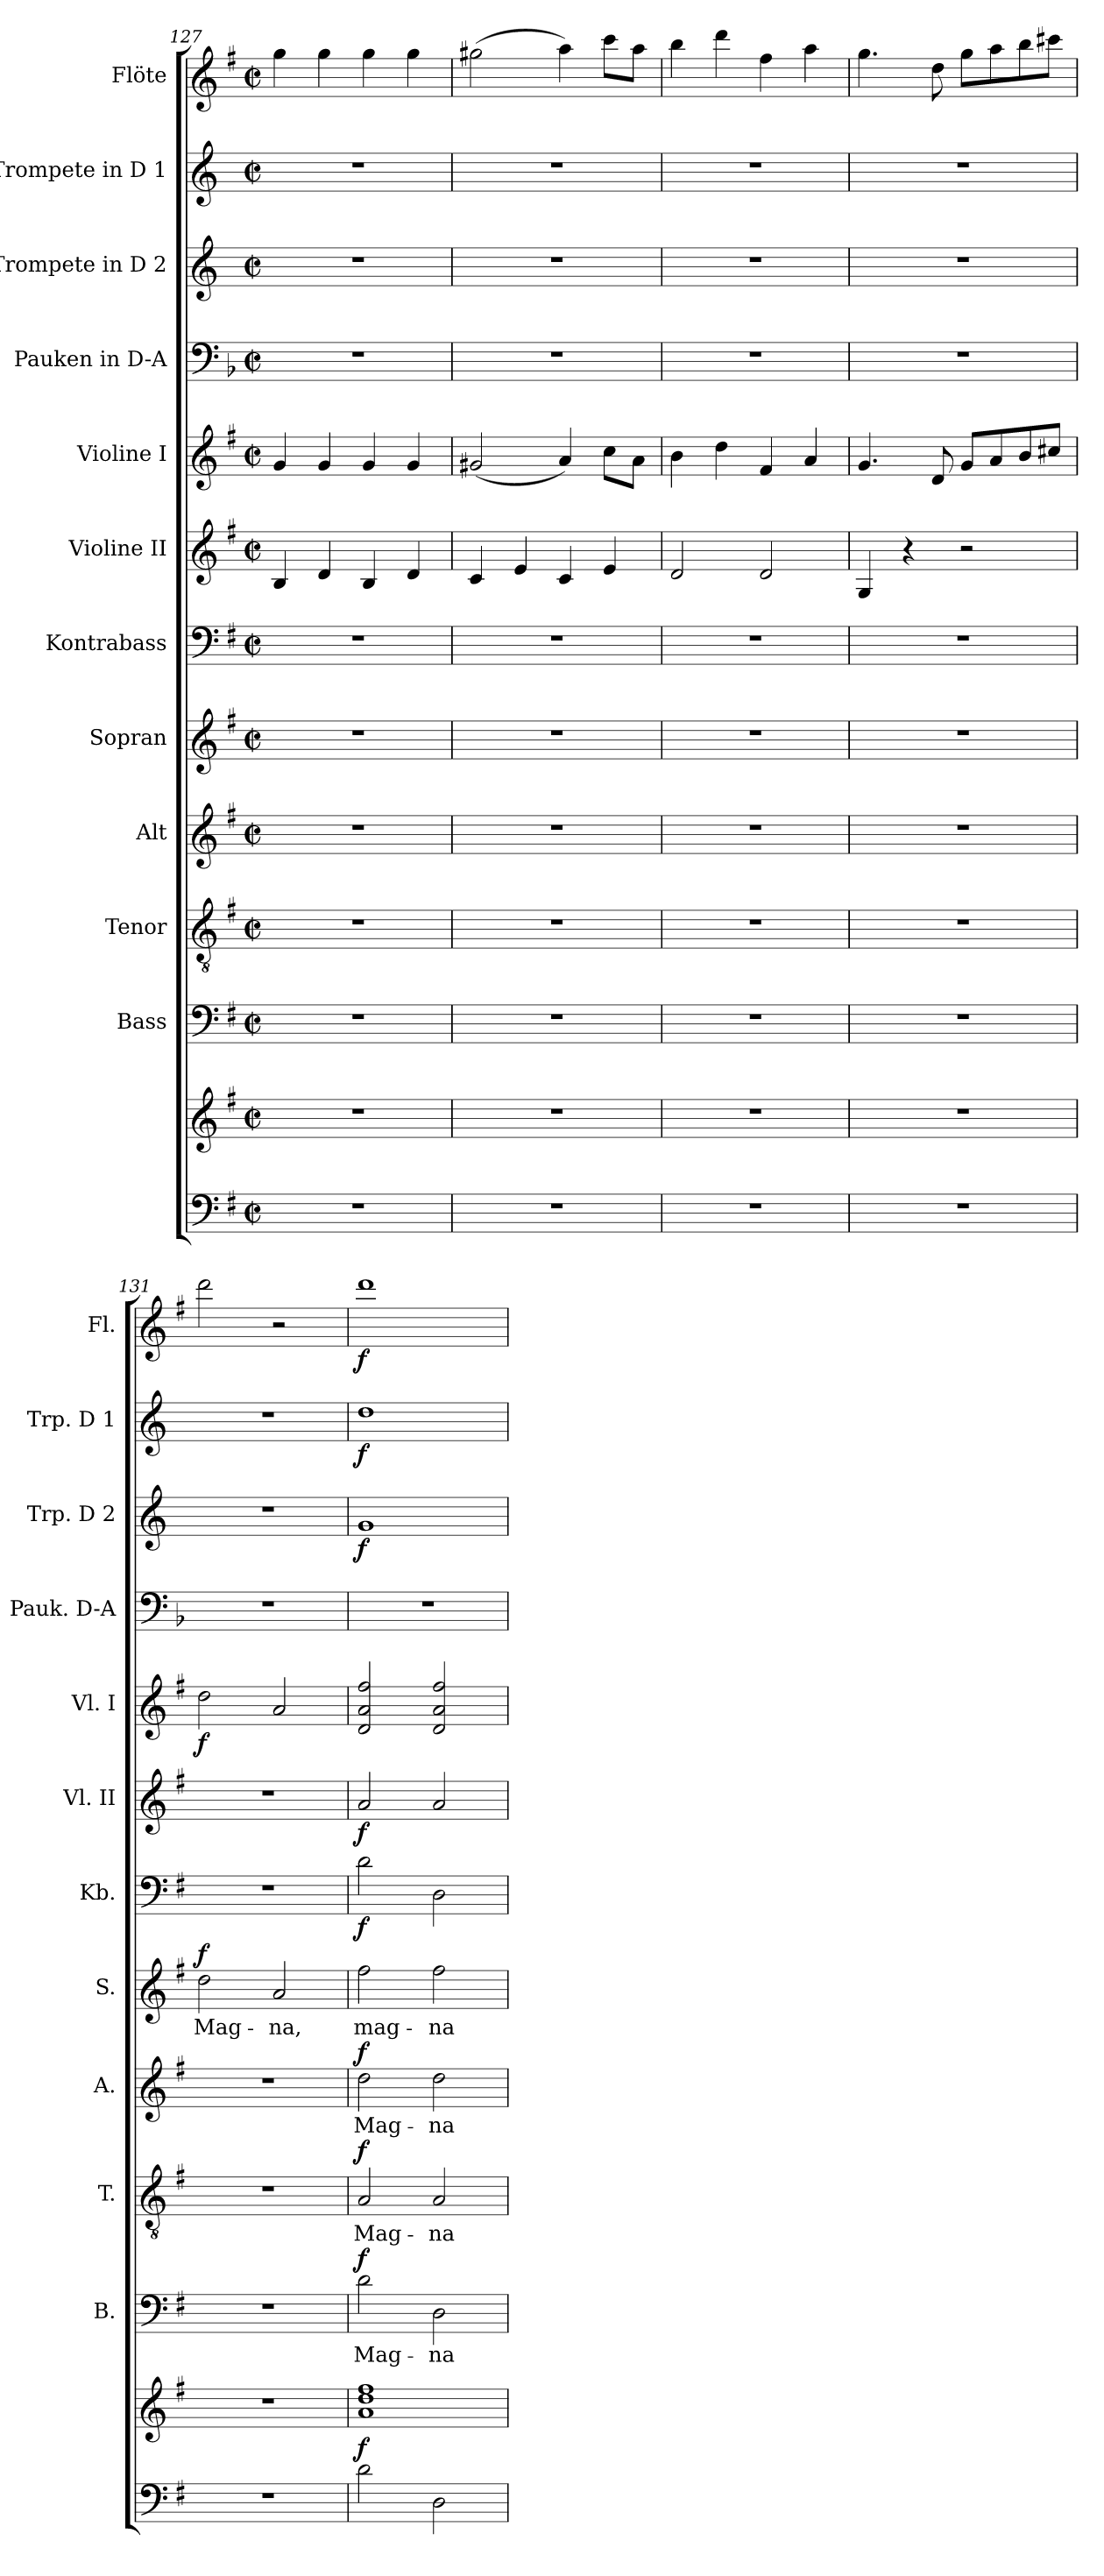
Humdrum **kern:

**kern	**kern	**dynam	**kern	**text	**dynam	**kern	**text	**dynam	**kern	**text	**dynam	**kern	**text	**dynam	**kern	**dynam	**kern	**dynam	**kern	**dynam	**kern	**kern	**dynam	**kern	**dynam	**kern	**dynam
*part12	*part12	*part12	*part11	*part11	*part11	*part10	*part10	*part10	*part9	*part9	*part9	*part8	*part8	*part8	*part7	*part7	*part6	*part6	*part5	*part5	*part4	*part3	*part3	*part2	*part2	*part1	*part1
*staff13	*staff12	*staff12/13	*staff11	*staff11	*staff11	*staff10	*staff10	*staff10	*staff9	*staff9	*staff9	*staff8	*staff8	*staff8	*staff7	*staff7	*staff6	*staff6	*staff5	*staff5	*staff4	*staff3	*staff3	*staff2	*staff2	*staff1	*staff1
*	*	*	*I"Bass	*	*	*I"Tenor	*	*	*I"Alt	*	*	*I"Sopran	*	*	*I"Kontrabass	*	*I"Violine II	*	*I"Violine I	*	*I"Pauken in D-A	*I"Trompete in D 2	*	*I"Trompete in D 1	*	*I"Flöte	*
*	*	*	*I'B.	*	*	*I'T.	*	*	*I'A.	*	*	*I'S.	*	*	*I'Kb.	*	*I'Vl. II	*	*I'Vl. I	*	*I'Pauk. D-A	*I'Trp. D 2	*	*I'Trp. D 1	*	*I'Fl.	*
*clefF4	*clefG2	*	*clefF4	*	*	*clefGv2	*	*	*clefG2	*	*	*clefG2	*	*	*clefF4	*	*clefG2	*	*clefG2	*	*clefF4	*clefG2	*	*clefG2	*	*clefG2	*
*	*	*	*	*	*	*	*	*	*	*	*	*	*	*	*ITrd7c12	*	*	*	*	*	*ITrd-1c-2	*ITrd3c5	*	*ITrd3c5	*	*	*
*k[f#]	*k[f#]	*	*k[f#]	*	*	*k[f#]	*	*	*k[f#]	*	*	*k[f#]	*	*	*k[f#]	*	*k[f#]	*	*k[f#]	*	*k[f#]	*k[f#]	*	*k[f#]	*	*k[f#]	*
*G:	*G:	*	*G:	*	*	*G:	*	*	*G:	*	*	*G:	*	*	*G:	*	*G:	*	*G:	*	*G:	*G:	*	*G:	*	*G:	*
*M2/2	*M2/2	*	*M2/2	*	*	*M2/2	*	*	*M2/2	*	*	*M2/2	*	*	*M2/2	*	*M2/2	*	*M2/2	*	*M2/2	*M2/2	*	*M2/2	*	*M2/2	*
*met(c|)	*met(c|)	*	*met(c|)	*	*	*met(c|)	*	*	*met(c|)	*	*	*met(c|)	*	*	*met(c|)	*	*met(c|)	*	*met(c|)	*	*met(c|)	*met(c|)	*	*met(c|)	*	*met(c|)	*
=127	=127	=127	=127	=127	=127	=127	=127	=127	=127	=127	=127	=127	=127	=127	=127	=127	=127	=127	=127	=127	=127	=127	=127	=127	=127	=127	=127
1r	1r	.	1r	.	.	1r	.	.	1r	.	.	1r	.	.	1r	.	4B/	.	4g/	.	1r	1r	.	1r	.	4gg\	.
.	.	.	.	.	.	.	.	.	.	.	.	.	.	.	.	.	4d/	.	4g/	.	.	.	.	.	.	4gg\	.
.	.	.	.	.	.	.	.	.	.	.	.	.	.	.	.	.	4B/	.	4g/	.	.	.	.	.	.	4gg\	.
.	.	.	.	.	.	.	.	.	.	.	.	.	.	.	.	.	4d/	.	4g/	.	.	.	.	.	.	4gg\	.
=128	=128	=128	=128	=128	=128	=128	=128	=128	=128	=128	=128	=128	=128	=128	=128	=128	=128	=128	=128	=128	=128	=128	=128	=128	=128	=128	=128
1r	1r	.	1r	.	.	1r	.	.	1r	.	.	1r	.	.	1r	.	4c/	.	(<2g#X/	.	1r	1r	.	1r	.	(>2gg#X\	.
.	.	.	.	.	.	.	.	.	.	.	.	.	.	.	.	.	4e/	.	.	.	.	.	.	.	.	.	.
.	.	.	.	.	.	.	.	.	.	.	.	.	.	.	.	.	4c/	.	4a/)	.	.	.	.	.	.	4aa\)	.
.	.	.	.	.	.	.	.	.	.	.	.	.	.	.	.	.	4e/	.	8cc\L	.	.	.	.	.	.	8ccc\L	.
.	.	.	.	.	.	.	.	.	.	.	.	.	.	.	.	.	.	.	8a\J	.	.	.	.	.	.	8aa\J	.
!!LO:PB:g=z
=129	=129	=129	=129	=129	=129	=129	=129	=129	=129	=129	=129	=129	=129	=129	=129	=129	=129	=129	=129	=129	=129	=129	=129	=129	=129	=129	=129
1r	1r	.	1r	.	.	1r	.	.	1r	.	.	1r	.	.	1r	.	2d/	.	4b\	.	1r	1r	.	1r	.	4bb\	.
.	.	.	.	.	.	.	.	.	.	.	.	.	.	.	.	.	.	.	4dd\	.	.	.	.	.	.	4ddd\	.
.	.	.	.	.	.	.	.	.	.	.	.	.	.	.	.	.	2d/	.	4f#/	.	.	.	.	.	.	4ff#\	.
.	.	.	.	.	.	.	.	.	.	.	.	.	.	.	.	.	.	.	4a/	.	.	.	.	.	.	4aa\	.
=130	=130	=130	=130	=130	=130	=130	=130	=130	=130	=130	=130	=130	=130	=130	=130	=130	=130	=130	=130	=130	=130	=130	=130	=130	=130	=130	=130
1r	1r	.	1r	.	.	1r	.	.	1r	.	.	1r	.	.	1r	.	4G/	.	4.g/	.	1r	1r	.	1r	.	4.gg\	.
.	.	.	.	.	.	.	.	.	.	.	.	.	.	.	.	.	4r	.	.	.	.	.	.	.	.	.	.
.	.	.	.	.	.	.	.	.	.	.	.	.	.	.	.	.	.	.	8d/	.	.	.	.	.	.	8dd\	.
.	.	.	.	.	.	.	.	.	.	.	.	.	.	.	.	.	2r	.	8g/L	.	.	.	.	.	.	8gg\L	.
.	.	.	.	.	.	.	.	.	.	.	.	.	.	.	.	.	.	.	8a/	.	.	.	.	.	.	8aa\	.
.	.	.	.	.	.	.	.	.	.	.	.	.	.	.	.	.	.	.	8b/	.	.	.	.	.	.	8bb\	.
.	.	.	.	.	.	.	.	.	.	.	.	.	.	.	.	.	.	.	8cc#X/J	.	.	.	.	.	.	8ccc#X\J	.
=131	=131	=131	=131	=131	=131	=131	=131	=131	=131	=131	=131	=131	=131	=131	=131	=131	=131	=131	=131	=131	=131	=131	=131	=131	=131	=131	=131
!	!	!	!	!	!	!	!	!	!	!	!	!	!LO:LY:b	!LO:DY:a	!	!	!	!	!	!LO:DY:b	!	!	!	!	!	!	!
1r	1r	.	1r	.	.	1r	.	.	1r	.	.	2dd\	Mag-	f	1r	.	1r	.	2dd\	f	1r	1r	.	1r	.	2ddd\	.
!	!	!	!	!	!	!	!	!	!	!	!	!	!LO:LY:b	!	!	!	!	!	!	!	!	!	!	!	!	!	!
.	.	.	.	.	.	.	.	.	.	.	.	2a/	-na,	.	.	.	.	.	2a/	.	.	.	.	.	.	2r	.
=132	=132	=132	=132	=132	=132	=132	=132	=132	=132	=132	=132	=132	=132	=132	=132	=132	=132	=132	=132	=132	=132	=132	=132	=132	=132	=132	=132
!	!	!LO:DY:a=2	!	!LO:LY:b	!LO:DY:a	!	!LO:LY:b	!LO:DY:a	!	!LO:LY:b	!LO:DY:a	!	!LO:LY:b	!	!	!LO:DY:b	!	!LO:DY:b	!	!	!	!	!LO:DY:b	!	!LO:DY:b	!	!LO:DY:b
2d\	1a 1dd 1ff#	f	2d\	Mag-	f	2A/	Mag-	f	2dd\	Mag-	f	2ff#\	mag-	.	2D\	f	2a/	f	2d/ 2a/ 2ff#/	.	1r	1d	f	1a	f	1ddd	f
!	!	!	!	!LO:LY:b	!	!	!LO:LY:b	!	!	!LO:LY:b	!	!	!LO:LY:b	!	!	!	!	!	!	!	!	!	!	!	!	!	!
2D\	.	.	2D\	-na	.	2A/	-na	.	2dd\	-na	.	2ff#\	-na	.	2DD\	.	2a/	.	2d/ 2a/ 2ff#/	.	.	.	.	.	.	.	.
=	=	=	=	=	=	=	=	=	=	=	=	=	=	=	=	=	=	=	=	=	=	=	=	=	=	=	=
*-	*-	*-	*-	*-	*-	*-	*-	*-	*-	*-	*-	*-	*-	*-	*-	*-	*-	*-	*-	*-	*-	*-	*-	*-	*-	*-	*-
